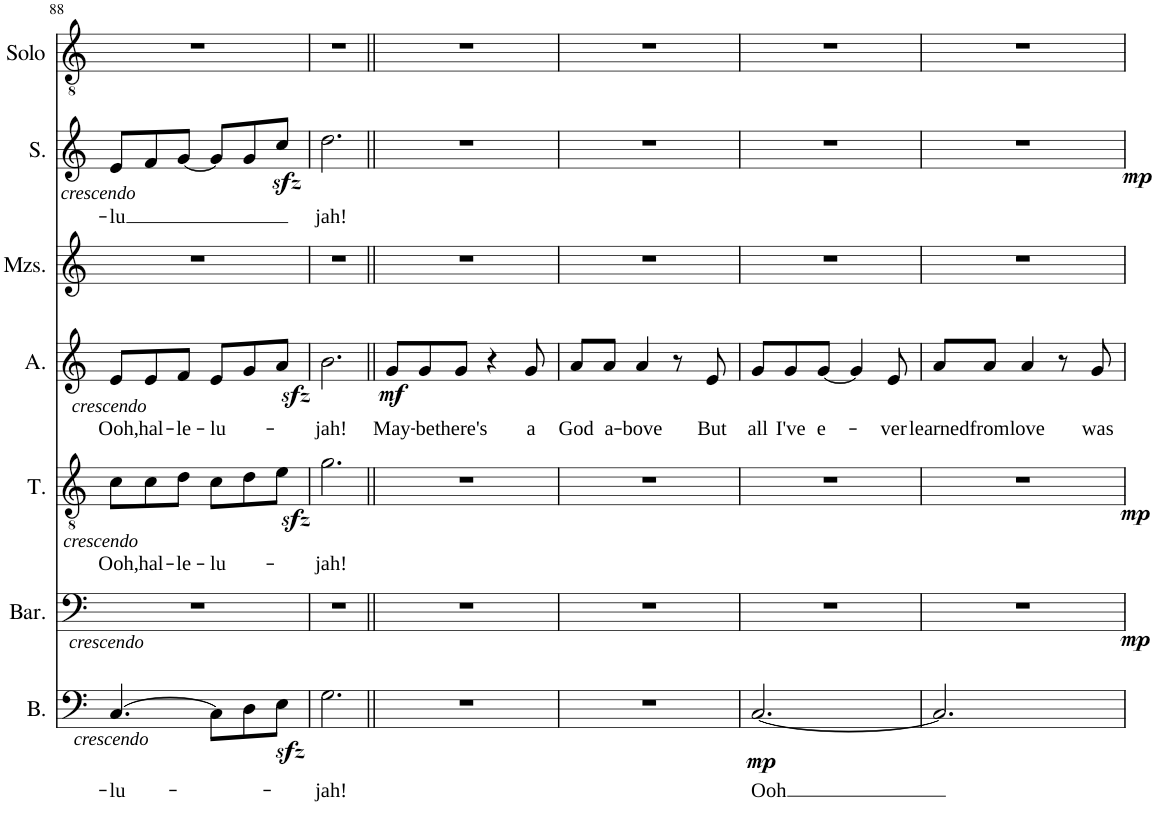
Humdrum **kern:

**kern	**text	**dynam	**kern	**dynam	**kern	**text	**dynam	**kern	**text	**dynam	**kern	**kern	**text	**text	**dynam	**kern
*part7	*part7	*part7	*part6	*part6	*part5	*part5	*part5	*part4	*part4	*part4	*part3	*part2	*part2	*part2	*part2	*part1
*staff7	*staff7	*staff7	*staff6	*staff6	*staff5	*staff5	*staff5	*staff4	*staff4	*staff4	*staff3	*staff2	*staff2	*staff2	*staff2	*staff1
*I"Bass	*	*	*I"Bari	*	*I"Tenor	*	*	*I"Alto	*	*	*I"Mezzo-soprano	*I"Sop	*	*	*	*I"Solo
*I'B.	*	*	*I'Bar.	*	*I'T.	*	*	*I'A.	*	*	*I'Mzs.	*I'S.	*	*	*	*I'Solo
!!LO:PB:g=z
*clefF4	*	*	*clefF4	*	*clefGv2	*	*	*clefG2	*	*	*clefG2	*clefG2	*	*	*	*clefGv2
*k[]	*	*	*k[]	*	*k[]	*	*	*k[]	*	*	*k[]	*k[]	*	*	*	*k[]
*M6/8	*	*	*M6/8	*	*M6/8	*	*	*M6/8	*	*	*M6/8	*M6/8	*	*	*	*M6/8
=88	=88	=88	=88	=88	=88	=88	=88	=88	=88	=88	=88	=88	=88	=88	=88	=88
!	!LO:LY:b	!LO:DY:b	!	!LO:DY:b	!	!LO:LY:b	!LO:DY:b	!	!LO:LY:b	!LO:DY:b	!	!	!	!LO:LY:b	!LO:DY:b	!
[4.C/	-lu-	other-dynamics	2.r	other-dynamics	8c\L	Ooh,	other-dynamics	8e/L	Ooh,	other-dynamics	2.r	8e/L	.	-lu	other-dynamics	2.r
!	!	!	!	!	!	!LO:LY:b	!	!	!LO:LY:b	!	!	!	!	!	!	!
.	.	.	.	.	8c\	hal-	.	8e/	hal-	.	.	8f/	.	.	.	.
!	!	!	!	!	!	!LO:LY:b	!	!	!LO:LY:b	!	!	!	!	!	!	!
.	.	.	.	.	8d\J	-le-	.	8f/J	-le-	.	.	[8g/J	.	.	.	.
!	!	!	!	!	!	!LO:LY:b	!	!	!LO:LY:b	!	!	!	!	!	!	!
8C\L]	.	.	.	.	8c\L	-lu-	.	8e/L	-lu-	.	.	8g/L]	.	.	.	.
8D\	.	.	.	.	8d\	.	.	8g/	.	.	.	8g/	.	.	.	.
8E\J	.	.	.	.	8e\J	.	.	8a/J	.	.	.	8cc/J	.	.	.	.
=89	=89	=89	=89	=89	=89	=89	=89	=89	=89	=89	=89	=89	=89	=89	=89	=89
!	!LO:LY:b	!	!	!	!	!LO:LY:b	!	!	!LO:LY:b	!	!	!	!	!LO:LY:b	!	!
2.Gzz<\	-jah!	.	2.r	.	2.gzz<\	-jah!	.	2.bzz<\	-jah!	.	2.r	2.ddzz<\	.	jah!	.	2.r
=90||	=90||	=90||	=90||	=90||	=90||	=90||	=90||	=90||	=90||	=90||	=90||	=90||	=90||	=90||	=90||	=90||
!	!	!	!	!	!	!	!	!	!LO:LY:b	!LO:DY:b	!	!	!	!	!	!
2.r	.	.	2.r	.	2.r	.	.	8g/L	May-	mf	2.r	2.r	.	.	.	2.r
!	!	!	!	!	!	!	!	!	!LO:LY:b	!	!	!	!	!	!	!
.	.	.	.	.	.	.	.	8g/	-be	.	.	.	.	.	.	.
!	!	!	!	!	!	!	!	!	!LO:LY:b	!	!	!	!	!	!	!
.	.	.	.	.	.	.	.	8g/J	there's	.	.	.	.	.	.	.
.	.	.	.	.	.	.	.	4r	.	.	.	.	.	.	.	.
!	!	!	!	!	!	!	!	!	!LO:LY:b	!	!	!	!	!	!	!
.	.	.	.	.	.	.	.	8g/	a	.	.	.	.	.	.	.
=91	=91	=91	=91	=91	=91	=91	=91	=91	=91	=91	=91	=91	=91	=91	=91	=91
!	!	!LO:DY:b	!	!	!	!	!	!	!LO:LY:b	!	!	!	!	!	!	!
2.r	.	mp	2.r	.	2.r	.	.	8a/L	God	.	2.r	2.r	.	.	.	2.r
!	!	!	!	!	!	!	!	!	!LO:LY:b	!	!	!	!	!	!	!
.	.	.	.	.	.	.	.	8a/J	a-	.	.	.	.	.	.	.
!	!	!	!	!	!	!	!	!	!LO:LY:b	!	!	!	!	!	!	!
.	.	.	.	.	.	.	.	4a/	-bove	.	.	.	.	.	.	.
.	.	.	.	.	.	.	.	8r	.	.	.	.	.	.	.	.
!	!	!	!	!	!	!	!	!	!LO:LY:b	!	!	!	!	!	!	!
.	.	.	.	.	.	.	.	8e/	But	.	.	.	.	.	.	.
=92	=92	=92	=92	=92	=92	=92	=92	=92	=92	=92	=92	=92	=92	=92	=92	=92
!	!LO:LY:b	!	!	!	!	!	!	!	!LO:LY:b	!	!	!	!	!	!	!
[2.C/	Ooh	.	2.r	.	2.r	.	.	8g/L	all	.	2.r	2.r	.	.	.	2.r
!	!	!	!	!	!	!	!	!	!LO:LY:b	!	!	!	!	!	!	!
.	.	.	.	.	.	.	.	8g/	I've	.	.	.	.	.	.	.
!	!	!	!	!	!	!	!	!	!LO:LY:b	!	!	!	!	!	!	!
.	.	.	.	.	.	.	.	[8g/J	e-	.	.	.	.	.	.	.
.	.	.	.	.	.	.	.	4g/]	.	.	.	.	.	.	.	.
!	!	!	!	!	!	!	!	!	!LO:LY:b	!	!	!	!	!	!	!
.	.	.	.	.	.	.	.	8e/	-ver	.	.	.	.	.	.	.
=93	=93	=93	=93	=93	=93	=93	=93	=93	=93	=93	=93	=93	=93	=93	=93	=93
!	!	!	!	!LO:DY:b	!	!	!LO:DY:b	!	!LO:LY:b	!	!	!	!	!	!LO:DY:b	!
2.C/]	.	.	2.r	mp	2.r	.	mp	8a/L	learned	.	2.r	2.r	.	.	mp	2.r
!	!	!	!	!	!	!	!	!	!LO:LY:b	!	!	!	!	!	!	!
.	.	.	.	.	.	.	.	8a/J	from	.	.	.	.	.	.	.
!	!	!	!	!	!	!	!	!	!LO:LY:b	!	!	!	!	!	!	!
.	.	.	.	.	.	.	.	4a/	love	.	.	.	.	.	.	.
.	.	.	.	.	.	.	.	8r	.	.	.	.	.	.	.	.
!	!	!	!	!	!	!	!	!	!LO:LY:b	!	!	!	!	!	!	!
.	.	.	.	.	.	.	.	8g/	was	.	.	.	.	.	.	.
=	=	=	=	=	=	=	=	=	=	=	=	=	=	=	=	=
*-	*-	*-	*-	*-	*-	*-	*-	*-	*-	*-	*-	*-	*-	*-	*-	*-
